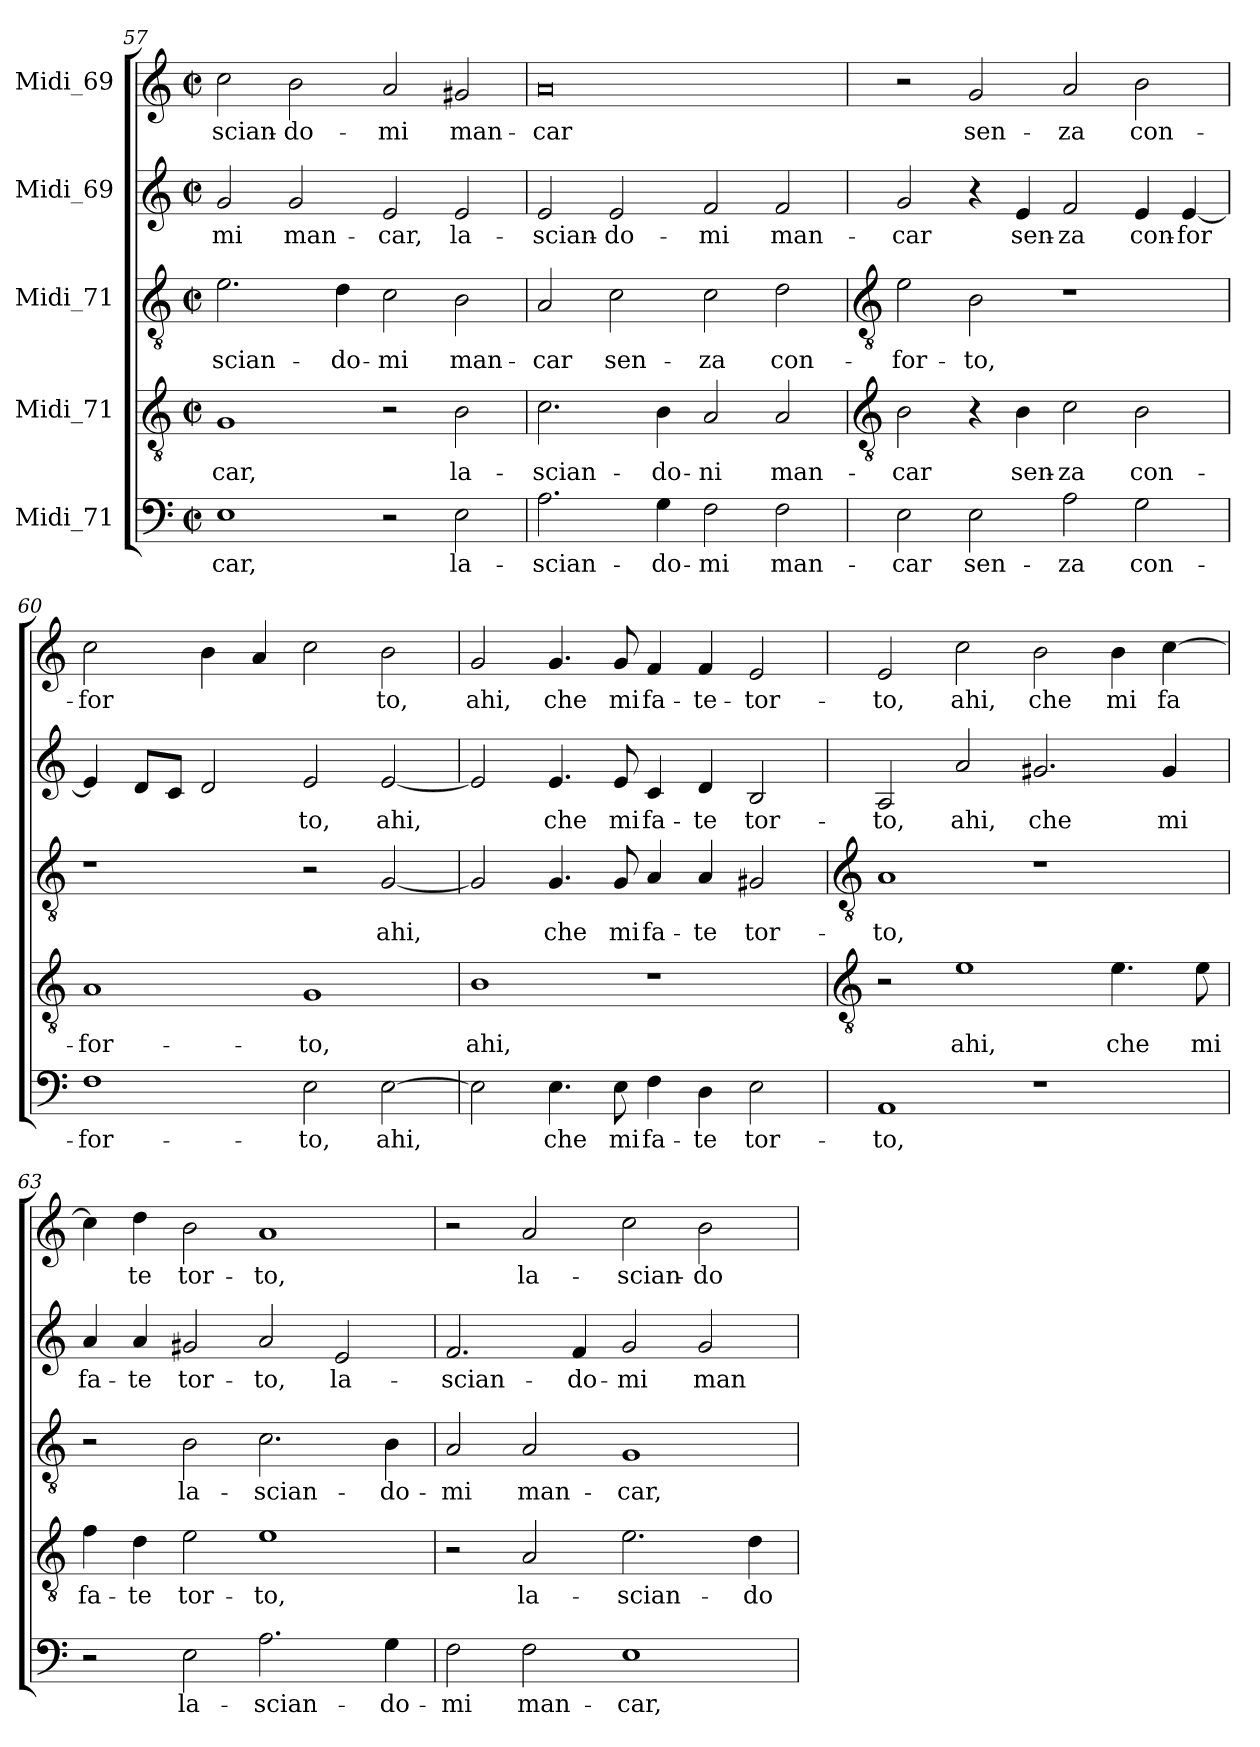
**kern	**text	**kern	**text	**kern	**text	**kern	**text	**kern	**text
*part5	*part5	*part4	*part4	*part3	*part3	*part2	*part2	*part1	*part1
*staff5	*staff5	*staff4	*staff4	*staff3	*staff3	*staff2	*staff2	*staff1	*staff1
*I"Midi_71	*	*I"Midi_71	*	*I"Midi_71	*	*I"Midi_69	*	*I"Midi_69	*
*clefF4	*	*clefGv2	*	*clefGv2	*	*clefG2	*	*clefG2	*
*k[]	*	*k[]	*	*k[]	*	*k[]	*	*k[]	*
*C:	*	*C:	*	*C:	*	*C:	*	*C:	*
*M4/2	*	*M4/2	*	*M4/2	*	*M4/2	*	*M4/2	*
*met(c|)	*	*met(c|)	*	*met(c|)	*	*met(c|)	*	*met(c|)	*
=57	=57	=57	=57	=57	=57	=57	=57	=57	=57
!	!LO:LY:b	!	!LO:LY:b	!	!LO:LY:b	!	!LO:LY:b	!	!LO:LY:b
1E	-car,	1G	-car,	2.e	-scian-	2g	-mi	2cc	-scian-
!	!	!	!	!	!	!	!LO:LY:b	!	!LO:LY:b
.	.	.	.	.	.	2g	man-	2b	-do-
!	!	!	!	!	!LO:LY:b	!	!	!	!
.	.	.	.	4d	-do-	.	.	.	.
!	!	!	!	!	!LO:LY:b	!	!LO:LY:b	!	!LO:LY:b
2r	.	2r	.	2c	-mi	2e	-car,	2a	-mi
!	!LO:LY:b	!	!LO:LY:b	!	!LO:LY:b	!	!LO:LY:b	!	!LO:LY:b
2E	la-	2B	la-	2B	man-	2e	la-	2g#X	man-
=58	=58	=58	=58	=58	=58	=58	=58	=58	=58
!	!LO:LY:b	!	!LO:LY:b	!	!LO:LY:b	!	!LO:LY:b	!	!LO:LY:b
2.A	-scian-	2.c	-scian-	2A	-car	2e	-scian-	0a	-car
!	!	!	!	!	!LO:LY:b	!	!LO:LY:b	!	!
.	.	.	.	2c	sen-	2e	-do-	.	.
!	!LO:LY:b	!	!LO:LY:b	!	!	!	!	!	!
4G	-do-	4B	-do-	.	.	.	.	.	.
!	!LO:LY:b	!	!LO:LY:b	!	!LO:LY:b	!	!LO:LY:b	!	!
2F	-mi	2A	-ni	2c	-za	2f	-mi	.	.
!	!LO:LY:b	!	!LO:LY:b	!	!LO:LY:b	!	!LO:LY:b	!	!
2F	man-	2A	man-	2d	con-	2f	man-	.	.
!!LO:LB:g=z
=59	=59	=59	=59	=59	=59	=59	=59	=59	=59
*	*	*clefGv2	*	*clefGv2	*	*	*	*	*
!	!LO:LY:b	!	!LO:LY:b	!	!LO:LY:b	!	!LO:LY:b	!	!
2E	-car	2B	-car	2e	-for-	2g	-car	2r	.
!	!LO:LY:b	!	!	!	!LO:LY:b	!	!	!	!LO:LY:b
2E	sen-	4r	.	2B	-to,	4r	.	2g	sen-
!	!	!	!LO:LY:b	!	!	!	!LO:LY:b	!	!
.	.	4B	sen-	.	.	4e	sen-	.	.
!	!LO:LY:b	!	!LO:LY:b	!	!	!	!LO:LY:b	!	!LO:LY:b
2A	-za	2c	-za	1r	.	2f	-za	2a	-za
!	!LO:LY:b	!	!LO:LY:b	!	!	!	!LO:LY:b	!	!LO:LY:b
2G	con-	2B	con-	.	.	4e	con-	2b	con-
!	!	!	!	!	!	!	!LO:LY:b	!	!
.	.	.	.	.	.	[4e	-for	.	.
=60	=60	=60	=60	=60	=60	=60	=60	=60	=60
!	!LO:LY:b	!	!LO:LY:b	!	!	!	!	!	!LO:LY:b
1F	-for-	1A	-for-	1r	.	4e]	.	2cc	-for
.	.	.	.	.	.	8dL	.	.	.
.	.	.	.	.	.	8cJ	.	.	.
.	.	.	.	.	.	2d	.	4b	.
.	.	.	.	.	.	.	.	4a	.
!	!LO:LY:b	!	!LO:LY:b	!	!	!	!LO:LY:b	!	!
2E	-to,	1G	-to,	2r	.	2e	to,	2cc	.
!	!LO:LY:b	!	!	!	!LO:LY:b	!	!LO:LY:b	!	!LO:LY:b
[2E	ahi,	.	.	[2G	ahi,	[2e	ahi,	2b	to,
=61	=61	=61	=61	=61	=61	=61	=61	=61	=61
!	!	!	!LO:LY:b	!	!	!	!	!	!LO:LY:b
2E]	.	1B	ahi,	2G]	.	2e]	.	2g	ahi,
!	!LO:LY:b	!	!	!	!LO:LY:b	!	!LO:LY:b	!	!LO:LY:b
4.E	che	.	.	4.G	che	4.e	che	4.g	che
!	!LO:LY:b	!	!	!	!LO:LY:b	!	!LO:LY:b	!	!LO:LY:b
8E	mi	.	.	8G	mi	8e	mi	8g	mi
!	!LO:LY:b	!	!	!	!LO:LY:b	!	!LO:LY:b	!	!LO:LY:b
4F	fa-	1r	.	4A	fa-	4c	fa-	4f	fa-
!	!LO:LY:b	!	!	!	!LO:LY:b	!	!LO:LY:b	!	!LO:LY:b
4D	-te	.	.	4A	-te	4d	-te	4f	-te-
!	!LO:LY:b	!	!	!	!LO:LY:b	!	!LO:LY:b	!	!LO:LY:b
2E	tor-	.	.	2G#X	tor-	2B	tor-	2e	-tor-
!!LO:LB:g=z
=62	=62	=62	=62	=62	=62	=62	=62	=62	=62
*	*	*clefGv2	*	*clefGv2	*	*	*	*	*
!	!LO:LY:b	!	!	!	!LO:LY:b	!	!LO:LY:b	!	!LO:LY:b
1AA	-to,	2r	.	1A	-to,	2A	-to,	2e	-to,
!	!	!	!LO:LY:b	!	!	!	!LO:LY:b	!	!LO:LY:b
.	.	1e	ahi,	.	.	2a	ahi,	2cc	ahi,
!	!	!	!	!	!	!	!LO:LY:b	!	!LO:LY:b
1r	.	.	.	1r	.	2.g#X	che	2b	che
!	!	!	!LO:LY:b	!	!	!	!	!	!LO:LY:b
.	.	4.e	che	.	.	.	.	4b	mi
!	!	!	!	!	!	!	!LO:LY:b	!	!LO:LY:b
.	.	.	.	.	.	4g#	mi	[4cc	fa
!	!	!	!LO:LY:b	!	!	!	!	!	!
.	.	8e	mi	.	.	.	.	.	.
=63	=63	=63	=63	=63	=63	=63	=63	=63	=63
!	!	!	!LO:LY:b	!	!	!	!LO:LY:b	!	!
2r	.	4f	fa-	2r	.	4a	fa-	4cc]	.
!	!	!	!LO:LY:b	!	!	!	!LO:LY:b	!	!LO:LY:b
.	.	4d	-te	.	.	4a	-te	4dd	te
!	!LO:LY:b	!	!LO:LY:b	!	!LO:LY:b	!	!LO:LY:b	!	!LO:LY:b
2E	la-	2e	tor-	2B	la-	2g#X	tor-	2b	tor-
!	!LO:LY:b	!	!LO:LY:b	!	!LO:LY:b	!	!LO:LY:b	!	!LO:LY:b
2.A	-scian-	1e	-to,	2.c	-scian-	2a	-to,	1a	-to,
!	!	!	!	!	!	!	!LO:LY:b	!	!
.	.	.	.	.	.	2e	la-	.	.
!	!LO:LY:b	!	!	!	!LO:LY:b	!	!	!	!
4G	-do-	.	.	4B	-do-	.	.	.	.
=64	=64	=64	=64	=64	=64	=64	=64	=64	=64
!	!LO:LY:b	!	!	!	!LO:LY:b	!	!LO:LY:b	!	!
2F	-mi	2r	.	2A	-mi	2.f	-scian-	2r	.
!	!LO:LY:b	!	!LO:LY:b	!	!LO:LY:b	!	!	!	!LO:LY:b
2F	man-	2A	la-	2A	man-	.	.	2a	la-
!	!	!	!	!	!	!	!LO:LY:b	!	!
.	.	.	.	.	.	4f	-do-	.	.
!	!LO:LY:b	!	!LO:LY:b	!	!LO:LY:b	!	!LO:LY:b	!	!LO:LY:b
1E	-car,	2.e	-scian-	1G	-car,	2g	-mi	2cc	-scian-
!	!	!	!	!	!	!	!LO:LY:b	!	!LO:LY:b
.	.	.	.	.	.	2g	man-	2b	-do-
!	!	!	!LO:LY:b	!	!	!	!	!	!
.	.	4d	-do-	.	.	.	.	.	.
=	=	=	=	=	=	=	=	=	=
*-	*-	*-	*-	*-	*-	*-	*-	*-	*-
